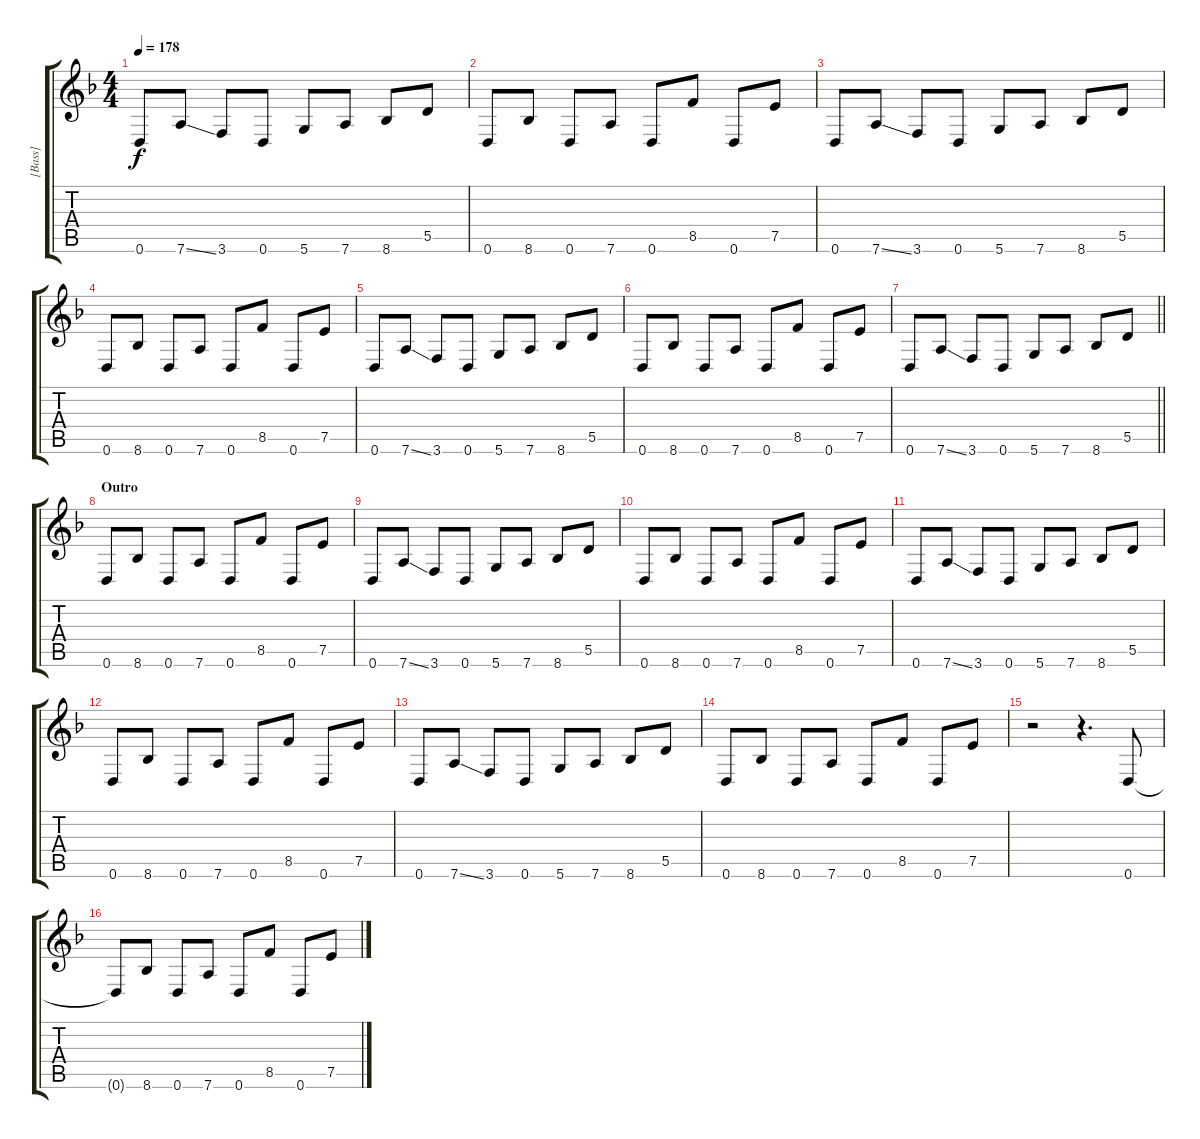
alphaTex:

\track ("[Bass]" "[Bass]") {instrument electricbassfinger}
\staff {score tabs}
\tuning (E4 B3 G3 D3 A2 D2) {hide}
\ts (4 4)
\tempo 178
\clef g2
\ks dminor
0.6.8{dy f} 7.6{ss}.8 3.6.8 0.6.8 5.6.8 7.6.8 8.6.8 5.5.8 |
0.6.8 8.6.8 0.6.8 7.6.8 0.6.8 8.5.8 0.6.8 7.5.8 |
0.6.8 7.6{ss}.8 3.6.8 0.6.8 5.6.8 7.6.8 8.6.8 5.5.8 |
0.6.8 8.6.8 0.6.8 7.6.8 0.6.8 8.5.8 0.6.8 7.5.8 |
0.6.8 7.6{ss}.8 3.6.8 0.6.8 5.6.8 7.6.8 8.6.8 5.5.8 |
0.6.8 8.6.8 0.6.8 7.6.8 0.6.8 8.5.8 0.6.8 7.5.8 |
\barLineRight lightlight
0.6.8 7.6{ss}.8 3.6.8 0.6.8 5.6.8 7.6.8 8.6.8 5.5.8 |
\section ("" "Outro")
0.6.8 8.6.8 0.6.8 7.6.8 0.6.8 8.5.8 0.6.8 7.5.8 |
0.6.8 7.6{ss}.8 3.6.8 0.6.8 5.6.8 7.6.8 8.6.8 5.5.8 |
0.6.8 8.6.8 0.6.8 7.6.8 0.6.8 8.5.8 0.6.8 7.5.8 |
0.6.8 7.6{ss}.8 3.6.8 0.6.8 5.6.8 7.6.8 8.6.8 5.5.8 |
0.6.8 8.6.8 0.6.8 7.6.8 0.6.8 8.5.8 0.6.8 7.5.8 |
0.6.8 7.6{ss}.8 3.6.8 0.6.8 5.6.8 7.6.8 8.6.8 5.5.8 |
0.6.8 8.6.8 0.6.8 7.6.8 0.6.8 8.5.8 0.6.8 7.5.8 |
r.2 r.4{d} 0.6.8 |
0.6{t}.8 8.6.8 0.6.8 7.6.8 0.6.8 8.5.8 0.6.8 7.5.8
